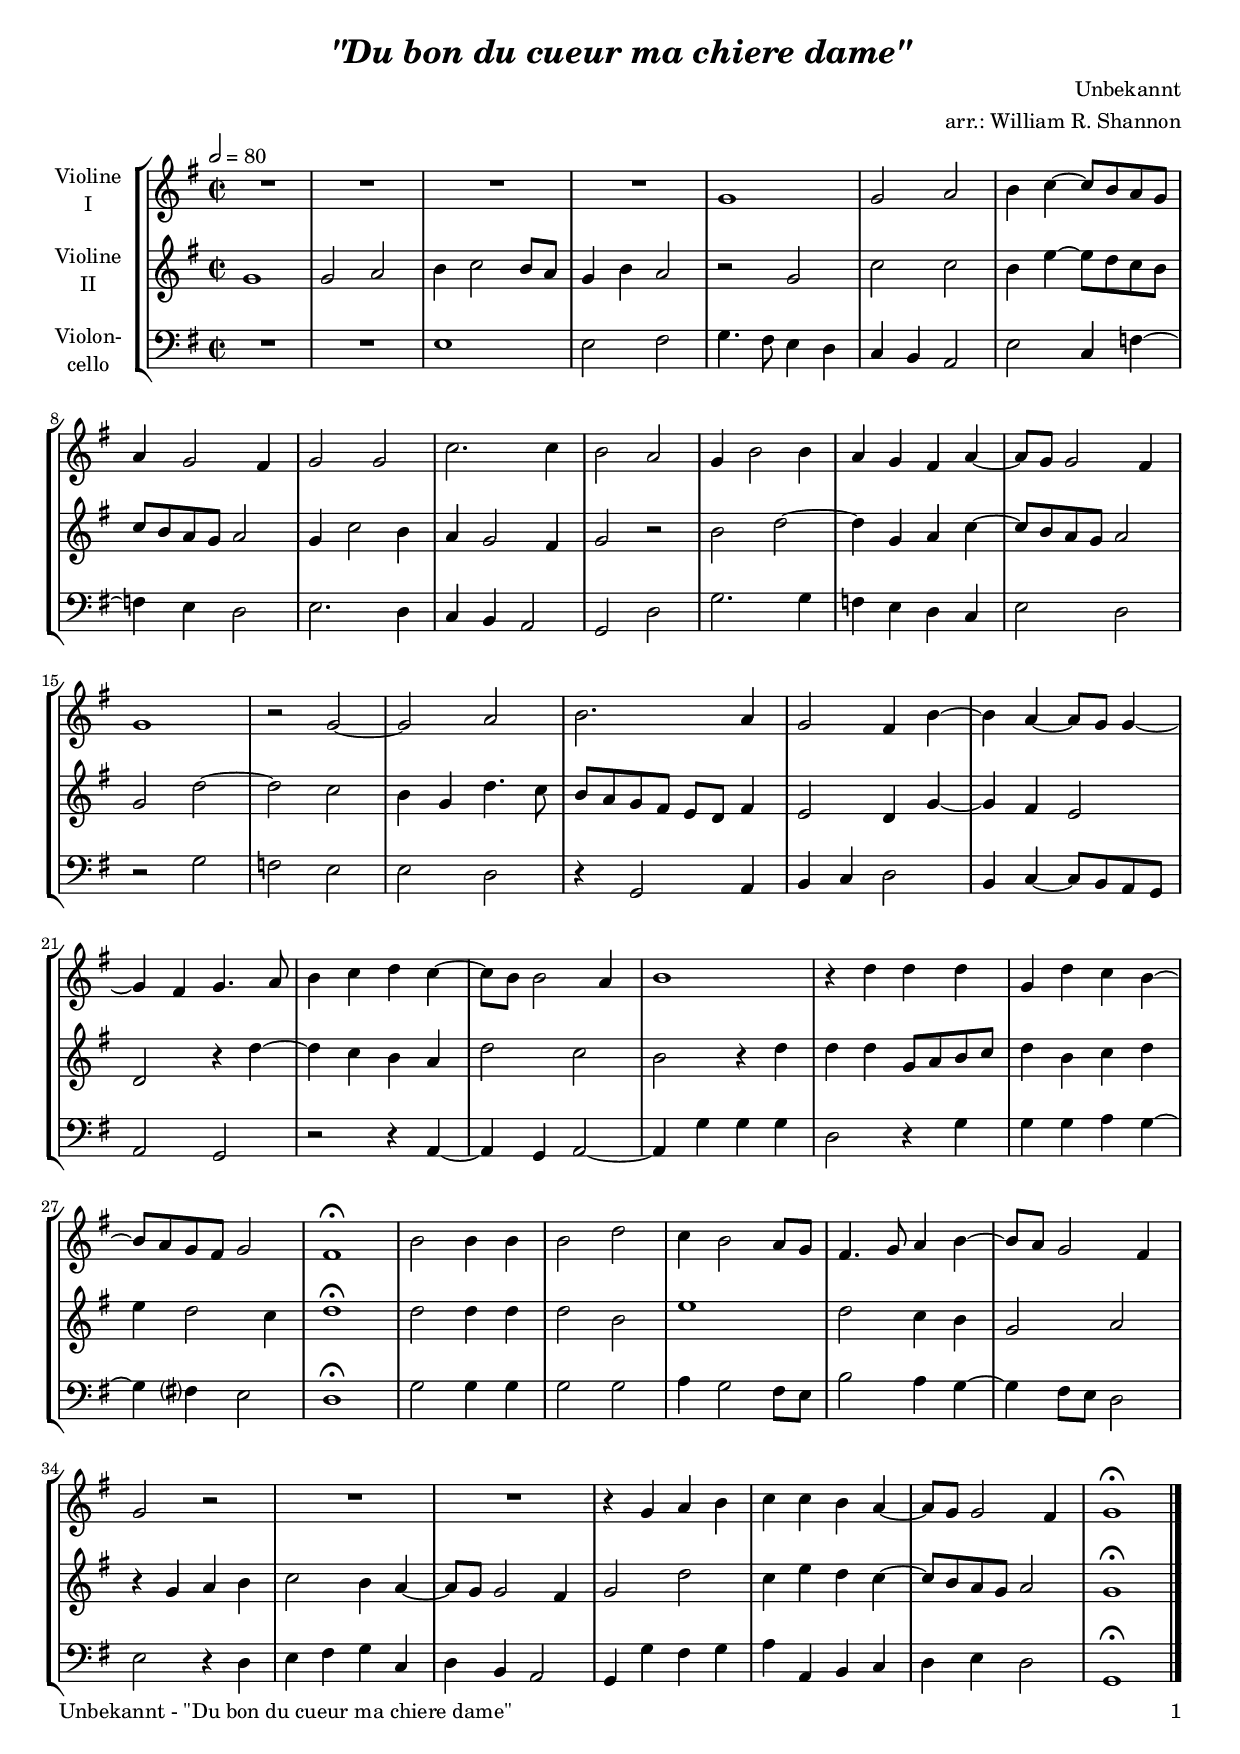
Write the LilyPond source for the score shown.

\version "2.24.4"
\include "deutsch.ly"
  
#(set-global-staff-size 18)

\header {
  title     = \markup \bold \italic "\"Du bon du cueur ma chiere dame\""
  composer  = "Unbekannt"
  arranger  = "arr.: William R. Shannon"
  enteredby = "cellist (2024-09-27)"
%  piece     = ""
}

voiceconsts = {
  \key g \major
  \time 2/2
  \clef "treble"
%  \numericTimeSignature
  \compressEmptyMeasures
% Set default beaming for all staves
%  \set Timing.beamExceptions = #'()
%  \set Timing.baseMoment     = #(ly:make-moment 1 4)
%  \set Timing.beatStructure  = #'(1 1 1)
  \tempo 2=80
}

mivl = "violin"
miva = "viola"
mipz = "pizzicato strings"
mivc = "cello"

va = \relative c'' {
  \voiceconsts

  R1*4
  g1 g2 a
  h4 c~ c8 h a g

  a4 g2 fis4
  g2 g
  c2. c4
  h2 a
  g4 h2 h4
  a g fis a~
  a8 g g2 fis4

  g1
  r2 g~
  g a
  h2. a4
  g2 fis4 h~
  h a~ a8 g g4~
  g fis g4. a8

  h4 c d c~
  c8 h h2 a4
  h1
  r4 d d d
  g, d' c h~
  h8 a g fis g2
  fis1\fermata

  h2 h4 h
  h2 d
  c4 h2 a8 g
  fis4. g8 a4 h~
  h8 a g2 fis4
  g2 r
  R1*2

  r4 g a h
  c c h a~
  a8 g g2 fis4
  g1\fermata \bar "|."
}

vb = \relative c'' {
  \voiceconsts

  g1
  g2 a
  h4 c2 h8 a
  g4 h a2
  r g
  c c
  h4 e~ e8 d c h

  c h a g a2
  g4 c2 h4
  a g2 fis4
  g2 r
  h d~
  d4 g, a c~
  c8 h a g a2

  g d'~
  d c
  h4 g d'4. c8
  h a g fis e d fis4
  e2 d4 g~
  g fis e2
  d r4 d'~

  d c h a
  d2 c
  h r4 d
  d d g,8 a h c
  d4 h c d
  e d2 c4
  d1\fermata

  d2 d4 d
  d2 h
  e1
  d2 c4 h
  g2 a
  r4 g a h
  c2 h4 a~

  a8 g g2 fis4
  g2 d'
  c4 e d c~
  c8 h a g a2
  g1\fermata \bar "|."
}

vc = \relative c' {
  \voiceconsts
  \clef "bass"
  
  R1*2
  e1
  e2 fis
  g4. fis8 e4 d
  c h a2
  e' c4 f~

  f e d2
  e2. d4
  c h a2
  g d'
  g2. g4
  f e d c
  e2 d

  r g
  f e
  e d
  r4 g,2 a4
  h c d2
  h4 c~ c8 h a g
  a2 g

  r r4 a~
  a g a2~
  a4 g' g g
  d2 r4 g
  g g a g~
  g fis? e2
  d1\fermata

  g2 g4 g
  g2 g
  a4 g2 fis8 e
  h'2 a4 g~
  g fis8 e d2
  e r4 d
  e fis g c,

  d h a2
  g4 g' fis g
  a a, h c
  d e d2
  g,1\fermata \bar "|."
}


music = \new StaffGroup <<
      \new Staff {
	\set Staff.midiInstrument = \mivl
	\set Staff.instrumentName = \markup \center-column { "Violine" "I" }
	\transpose g g { \va }
      }

      \new Staff {
	\set Staff.midiInstrument = \mivl
	\set Staff.instrumentName = \markup \center-column { "Violine" "II" }
	\transpose g g { \vb }
      }

      \new Staff {
	\set Staff.midiInstrument = \mivc
	\set Staff.instrumentName = \markup \center-column { "Violon-" "cello" }
	\transpose g g, { \vc }
      }
>>

\book {
  \paper {
    print-page-number = ##t
    print-first-page-number = ##t
    ragged-last-bottom = ##f
    oddHeaderMarkup = \markup \null
    evenHeaderMarkup = \markup \null
    oddFooterMarkup = \markup {
      \fill-line {
        \if \should-print-page-number
        "Unbekannt - \"Du bon du cueur ma chiere dame\"" \fromproperty #'page:page-number-string
      }
    }
    evenFooterMarkup = \oddFooterMarkup
  } \score {
    \music
    \layout {}
  }

  \score {
    \unfoldRepeats \music

    \midi {
      \context {
        \Score
      }
    }
  }
}
